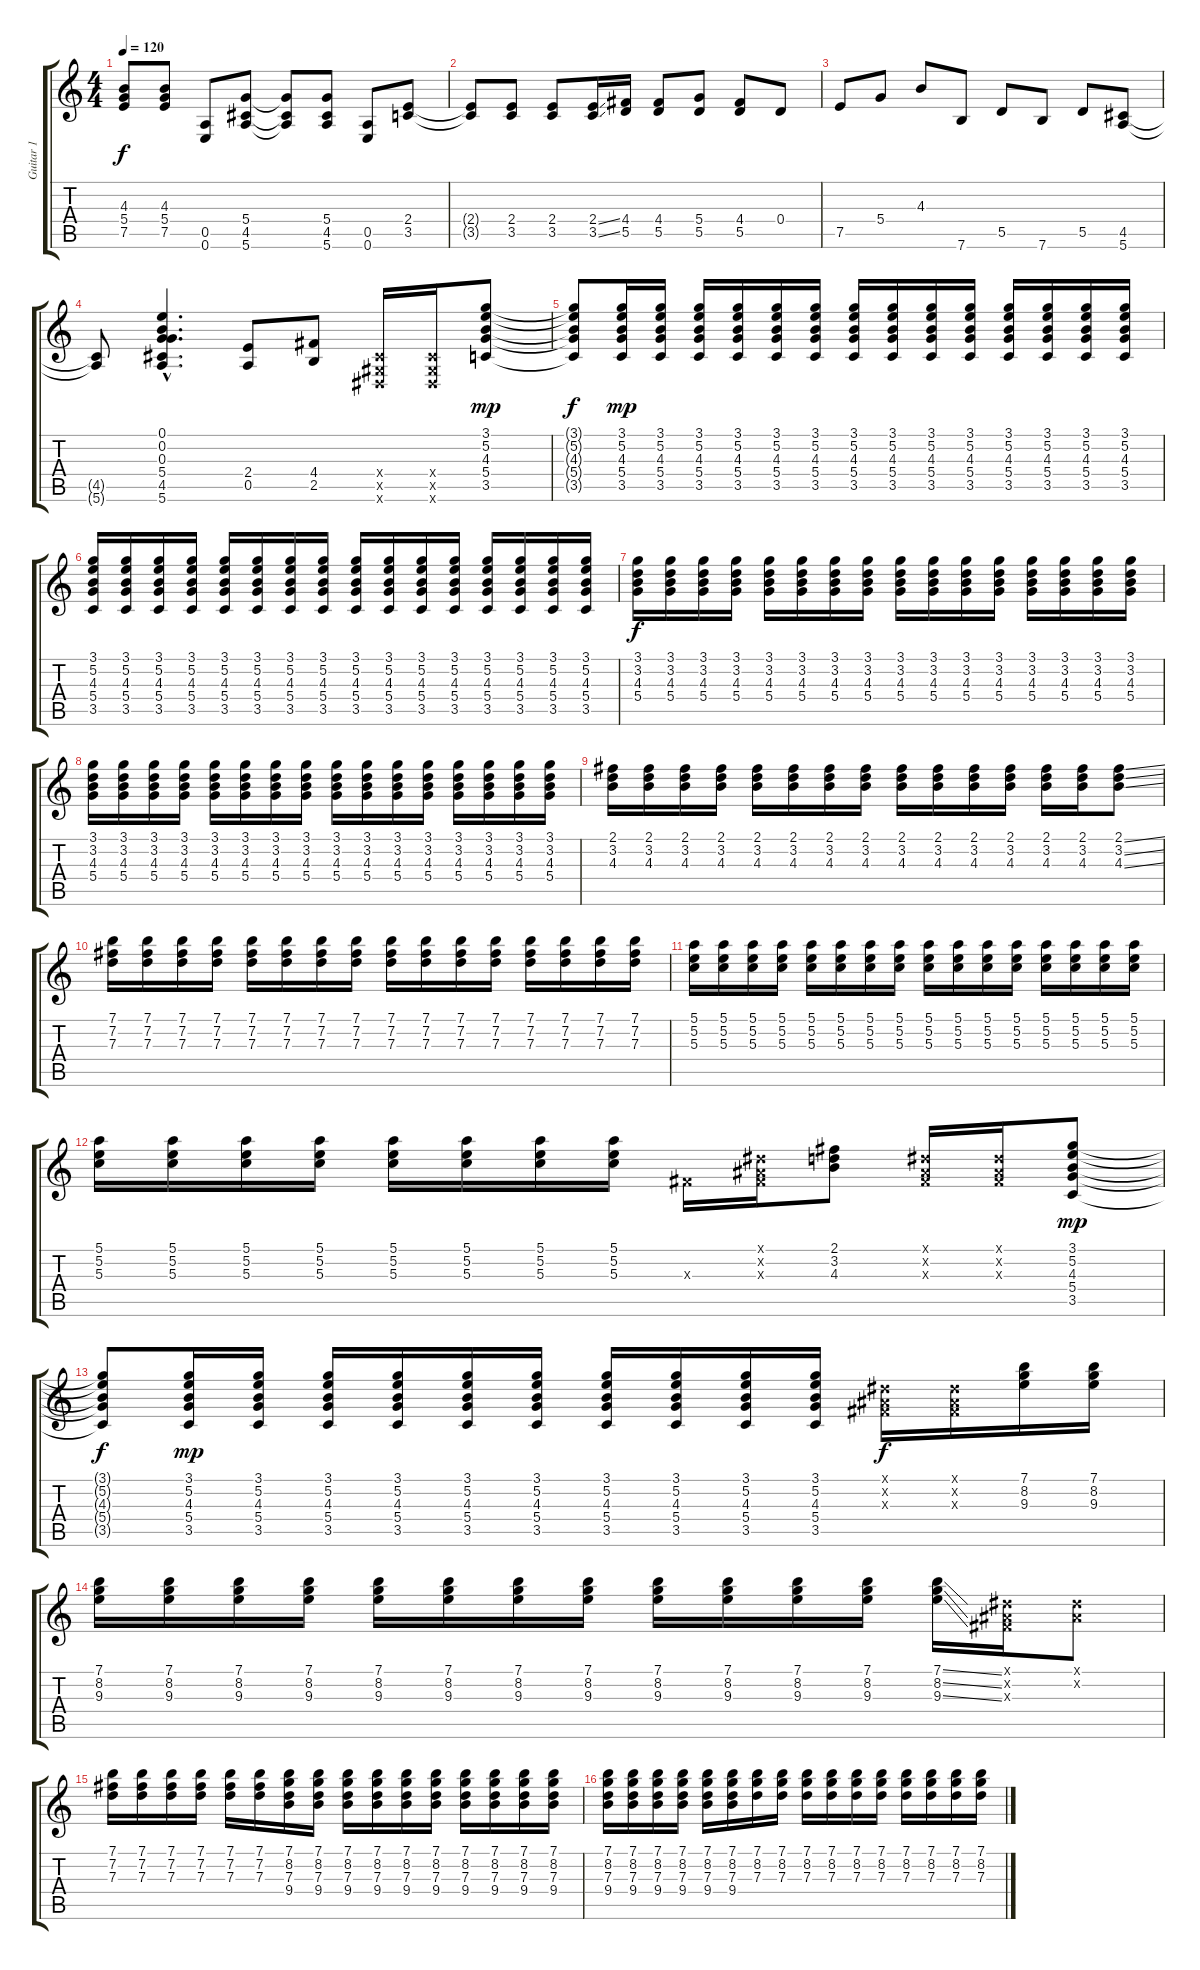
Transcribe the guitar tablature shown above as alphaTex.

\track ("Guitar 1" "Guitar 1") {instrument overdrivenguitar}
\staff {score tabs}
\tuning (E4 B3 G3 D3 A2 E2) {hide}
\ts (4 4)
\tempo 120
\clef g2
\ks c
(4.3 5.4 7.5).8{dy f} (4.3 5.4 7.5).8 (0.5 0.6).8 (5.4 4.5 5.6).8 (5.4{t} 4.5{t} 5.6{t}).8 (5.4 4.5 5.6).8 (0.5 0.6).8 (2.4 3.5).8 |
(2.4{t} 3.5{t}).8 (2.4 3.5).8 (2.4 3.5).8 (2.4{ss} 3.5{ss}).16 (4.4 5.5).16 (4.4 5.5).8 (5.4 5.5).8 (4.4 5.5).8 0.4.8 |
7.5.8 5.4.8 4.3.8 7.6.8 5.5.8 7.6.8 5.5.8 (4.5 5.6).8 |
(4.5{t} 5.6{t}).8 (0.1{hac} 0.2{hac} 0.3{hac} 5.4{hac} 4.5{hac} 5.6{hac}).4{d} (2.4 0.5).8 (4.4 2.5).8 (-1.4{x} -1.5{x} -1.6{x}).16 (-1.4{x} -1.5{x} -1.6{x}).16 (3.1 5.2 4.3 5.4 3.5).8{dy mp} |
(3.1{t} 5.2{t} 4.3{t} 5.4{t} 3.5{t}).8{dy f} (3.1 5.2 4.3 5.4 3.5).16{dy mp} (3.1 5.2 4.3 5.4 3.5).16 (3.1 5.2 4.3 5.4 3.5).16 (3.1 5.2 4.3 5.4 3.5).16 (3.1 5.2 4.3 5.4 3.5).16 (3.1 5.2 4.3 5.4 3.5).16 (3.1 5.2 4.3 5.4 3.5).16 (3.1 5.2 4.3 5.4 3.5).16 (3.1 5.2 4.3 5.4 3.5).16 (3.1 5.2 4.3 5.4 3.5).16 (3.1 5.2 4.3 5.4 3.5).16 (3.1 5.2 4.3 5.4 3.5).16 (3.1 5.2 4.3 5.4 3.5).16 (3.1 5.2 4.3 5.4 3.5).16 |
(3.1 5.2 4.3 5.4 3.5).16 (3.1 5.2 4.3 5.4 3.5).16 (3.1 5.2 4.3 5.4 3.5).16 (3.1 5.2 4.3 5.4 3.5).16 (3.1 5.2 4.3 5.4 3.5).16 (3.1 5.2 4.3 5.4 3.5).16 (3.1 5.2 4.3 5.4 3.5).16 (3.1 5.2 4.3 5.4 3.5).16 (3.1 5.2 4.3 5.4 3.5).16 (3.1 5.2 4.3 5.4 3.5).16 (3.1 5.2 4.3 5.4 3.5).16 (3.1 5.2 4.3 5.4 3.5).16 (3.1 5.2 4.3 5.4 3.5).16 (3.1 5.2 4.3 5.4 3.5).16 (3.1 5.2 4.3 5.4 3.5).16 (3.1 5.2 4.3 5.4 3.5).16 |
(3.1 3.2 4.3 5.4).16{dy f} (3.1 3.2 4.3 5.4).16 (3.1 3.2 4.3 5.4).16 (3.1 3.2 4.3 5.4).16 (3.1 3.2 4.3 5.4).16 (3.1 3.2 4.3 5.4).16 (3.1 3.2 4.3 5.4).16 (3.1 3.2 4.3 5.4).16 (3.1 3.2 4.3 5.4).16 (3.1 3.2 4.3 5.4).16 (3.1 3.2 4.3 5.4).16 (3.1 3.2 4.3 5.4).16 (3.1 3.2 4.3 5.4).16 (3.1 3.2 4.3 5.4).16 (3.1 3.2 4.3 5.4).16 (3.1 3.2 4.3 5.4).16 |
(3.1 3.2 4.3 5.4).16 (3.1 3.2 4.3 5.4).16 (3.1 3.2 4.3 5.4).16 (3.1 3.2 4.3 5.4).16 (3.1 3.2 4.3 5.4).16 (3.1 3.2 4.3 5.4).16 (3.1 3.2 4.3 5.4).16 (3.1 3.2 4.3 5.4).16 (3.1 3.2 4.3 5.4).16 (3.1 3.2 4.3 5.4).16 (3.1 3.2 4.3 5.4).16 (3.1 3.2 4.3 5.4).16 (3.1 3.2 4.3 5.4).16 (3.1 3.2 4.3 5.4).16 (3.1 3.2 4.3 5.4).16 (3.1 3.2 4.3 5.4).16 |
(2.1 3.2 4.3).16 (2.1 3.2 4.3).16 (2.1 3.2 4.3).16 (2.1 3.2 4.3).16 (2.1 3.2 4.3).16 (2.1 3.2 4.3).16 (2.1 3.2 4.3).16 (2.1 3.2 4.3).16 (2.1 3.2 4.3).16 (2.1 3.2 4.3).16 (2.1 3.2 4.3).16 (2.1 3.2 4.3).16 (2.1 3.2 4.3).16 (2.1 3.2 4.3).16 (2.1{ss} 3.2{ss} 4.3{ss}).8 |
(7.1 7.2 7.3).16 (7.1 7.2 7.3).16 (7.1 7.2 7.3).16 (7.1 7.2 7.3).16 (7.1 7.2 7.3).16 (7.1 7.2 7.3).16 (7.1 7.2 7.3).16 (7.1 7.2 7.3).16 (7.1 7.2 7.3).16 (7.1 7.2 7.3).16 (7.1 7.2 7.3).16 (7.1 7.2 7.3).16 (7.1 7.2 7.3).16 (7.1 7.2 7.3).16 (7.1 7.2 7.3).16 (7.1 7.2 7.3).16 |
(5.1 5.2 5.3).16 (5.1 5.2 5.3).16 (5.1 5.2 5.3).16 (5.1 5.2 5.3).16 (5.1 5.2 5.3).16 (5.1 5.2 5.3).16 (5.1 5.2 5.3).16 (5.1 5.2 5.3).16 (5.1 5.2 5.3).16 (5.1 5.2 5.3).16 (5.1 5.2 5.3).16 (5.1 5.2 5.3).16 (5.1 5.2 5.3).16 (5.1 5.2 5.3).16 (5.1 5.2 5.3).16 (5.1 5.2 5.3).16 |
(5.1 5.2 5.3).16 (5.1 5.2 5.3).16 (5.1 5.2 5.3).16 (5.1 5.2 5.3).16 (5.1 5.2 5.3).16 (5.1 5.2 5.3).16 (5.1 5.2 5.3).16 (5.1 5.2 5.3).16 -1.3{x}.16 (-1.1{x} -1.2{x} -1.3{x}).16 (2.1 3.2 4.3).8 (-1.1{x} -1.2{x} -1.3{x}).16 (-1.1{x} -1.2{x} -1.3{x}).16 (3.1 5.2 4.3 5.4 3.5).8{dy mp} |
(3.1{t} 5.2{t} 4.3{t} 5.4{t} 3.5{t}).8{dy f} (3.1 5.2 4.3 5.4 3.5).16{dy mp} (3.1 5.2 4.3 5.4 3.5).16 (3.1 5.2 4.3 5.4 3.5).16 (3.1 5.2 4.3 5.4 3.5).16 (3.1 5.2 4.3 5.4 3.5).16 (3.1 5.2 4.3 5.4 3.5).16 (3.1 5.2 4.3 5.4 3.5).16 (3.1 5.2 4.3 5.4 3.5).16 (3.1 5.2 4.3 5.4 3.5).16 (3.1 5.2 4.3 5.4 3.5).16 (-1.1{x} -1.2{x} -1.3{x}).16{dy f} (-1.1{x} -1.2{x} -1.3{x}).16 (7.1 8.2 9.3).16 (7.1 8.2 9.3).16 |
(7.1 8.2 9.3).16 (7.1 8.2 9.3).16 (7.1 8.2 9.3).16 (7.1 8.2 9.3).16 (7.1 8.2 9.3).16 (7.1 8.2 9.3).16 (7.1 8.2 9.3).16 (7.1 8.2 9.3).16 (7.1 8.2 9.3).16 (7.1 8.2 9.3).16 (7.1 8.2 9.3).16 (7.1 8.2 9.3).16 (7.1{ss} 8.2{ss} 9.3{ss}).16 (-1.1{x} -1.2{x} -1.3{x}).16 (-1.1{x} -1.2{x}).8 |
(7.1 7.2 7.3).16 (7.1 7.2 7.3).16 (7.1 7.2 7.3).16 (7.1 7.2 7.3).16 (7.1 7.2 7.3).16 (7.1 7.2 7.3).16 (7.1 8.2 7.3 9.4).16 (7.1 8.2 7.3 9.4).16 (7.1 8.2 7.3 9.4).16 (7.1 8.2 7.3 9.4).16 (7.1 8.2 7.3 9.4).16 (7.1 8.2 7.3 9.4).16 (7.1 8.2 7.3 9.4).16 (7.1 8.2 7.3 9.4).16 (7.1 8.2 7.3 9.4).16 (7.1 8.2 7.3 9.4).16 |
(7.1 8.2 7.3 9.4).16 (7.1 8.2 7.3 9.4).16 (7.1 8.2 7.3 9.4).16 (7.1 8.2 7.3 9.4).16 (7.1 8.2 7.3 9.4).16 (7.1 8.2 7.3 9.4).16 (7.1 8.2 7.3).16 (7.1 8.2 7.3).16 (7.1 8.2 7.3).16 (7.1 8.2 7.3).16 (7.1 8.2 7.3).16 (7.1 8.2 7.3).16 (7.1 8.2 7.3).16 (7.1 8.2 7.3).16 (7.1 8.2 7.3).16 (7.1 8.2 7.3).16
